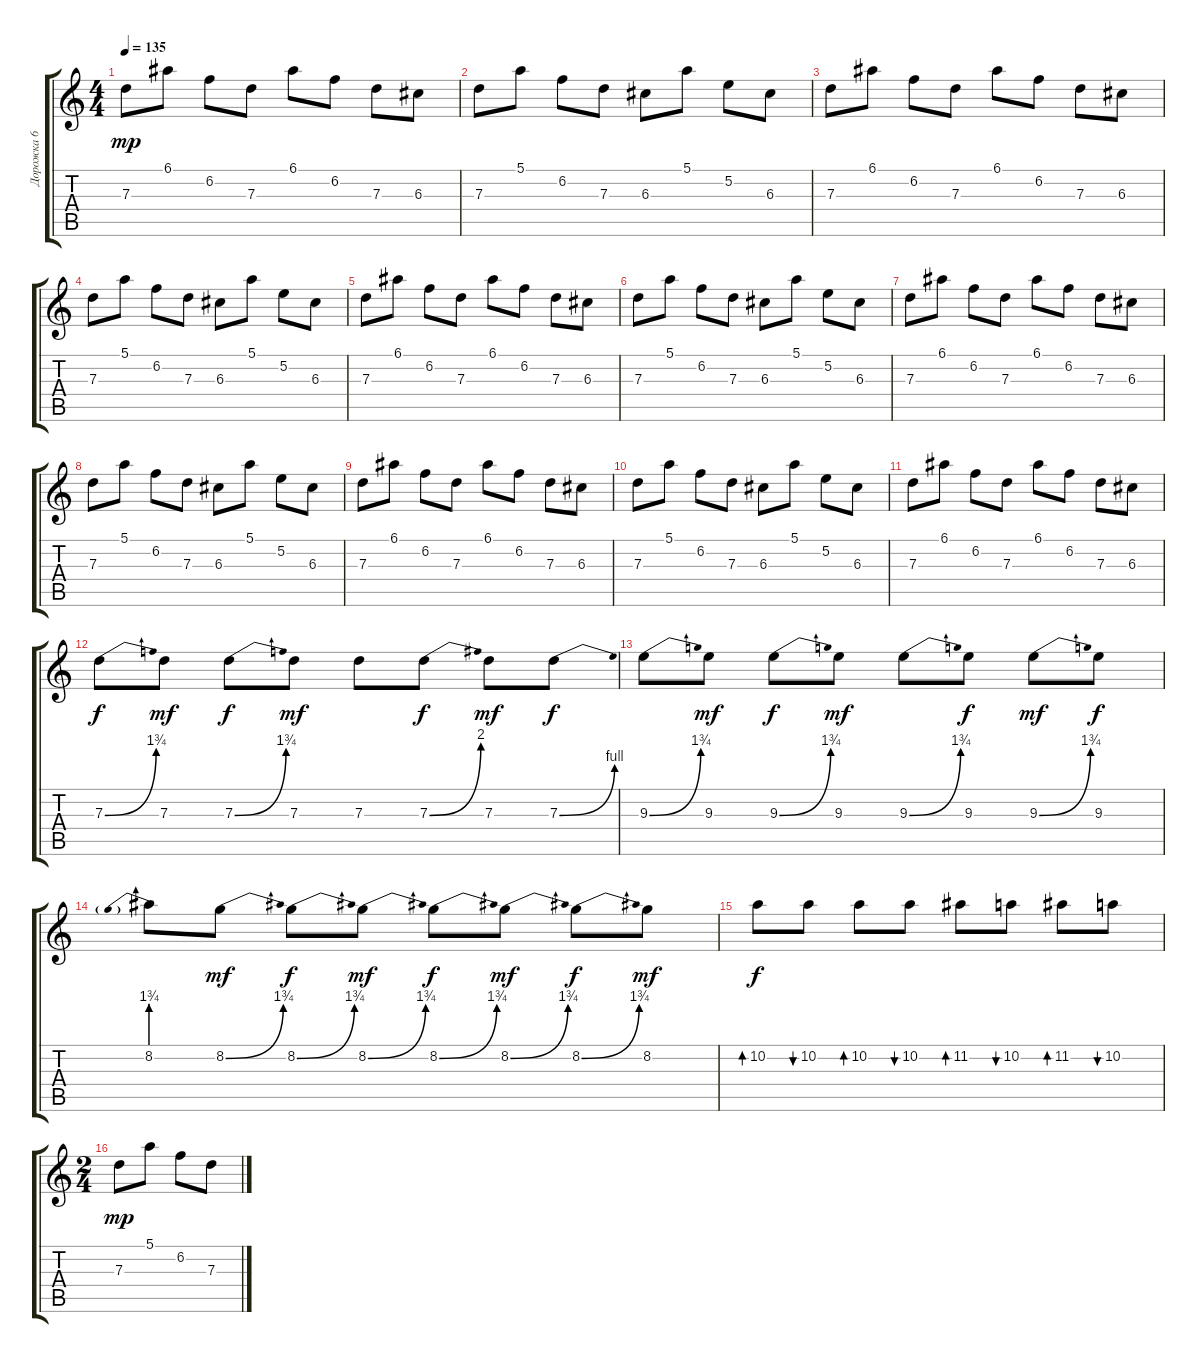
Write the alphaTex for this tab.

\track ("Дорожка 6" "Дорожка 6") {instrument overdrivenguitar}
\staff {score tabs}
\tuning (E4 B3 G3 D3 A2 E2) {hide}
\ts (4 4)
\tempo 135
\clef g2
\ks c
7.3.8{dy mp} 6.1.8 6.2.8 7.3.8 6.1.8 6.2.8 7.3.8 6.3.8 |
7.3.8 5.1.8 6.2.8 7.3.8 6.3.8 5.1.8 5.2.8 6.3.8 |
7.3.8 6.1.8 6.2.8 7.3.8 6.1.8 6.2.8 7.3.8 6.3.8 |
7.3.8 5.1.8 6.2.8 7.3.8 6.3.8 5.1.8 5.2.8 6.3.8 |
7.3.8 6.1.8 6.2.8 7.3.8 6.1.8 6.2.8 7.3.8 6.3.8 |
7.3.8 5.1.8 6.2.8 7.3.8 6.3.8 5.1.8 5.2.8 6.3.8 |
7.3.8 6.1.8 6.2.8 7.3.8 6.1.8 6.2.8 7.3.8 6.3.8 |
7.3.8 5.1.8 6.2.8 7.3.8 6.3.8 5.1.8 5.2.8 6.3.8 |
7.3.8 6.1.8 6.2.8 7.3.8 6.1.8 6.2.8 7.3.8 6.3.8 |
7.3.8 5.1.8 6.2.8 7.3.8 6.3.8 5.1.8 5.2.8 6.3.8 |
7.3.8 6.1.8 6.2.8 7.3.8 6.1.8 6.2.8 7.3.8 6.3.8 |
7.3{be (bend 0 0 60 7)}.8{dy f} 7.3.8{dy mf} 7.3{be (bend 0 0 60 7)}.8{dy f} 7.3.8{dy mf} 7.3.8 7.3{be (bend 0 0 60 8)}.8{dy f} 7.3.8{dy mf} 7.3{be (bend 0 0 60 4)}.8{dy f} |
9.3{be (bend 0 0 60 7)}.8 9.3.8{dy mf} 9.3{be (bend 0 0 60 7)}.8{dy f} 9.3.8{dy mf} 9.3{be (bend 0 0 60 7)}.8 9.3.8{dy f} 9.3{be (bend 0 0 60 7)}.8{dy mf} 9.3.8{dy f} |
8.2{be (prebend 0 7 60 7)}.8 8.2{be (bend 0 0 60 7)}.8{dy mf} 8.2{be (bend 0 0 60 7)}.8{dy f} 8.2{be (bend 0 0 60 7)}.8{dy mf} 8.2{be (bend 0 0 60 7)}.8{dy f} 8.2{be (bend 0 0 60 7)}.8{dy mf} 8.2{be (bend 0 0 60 7)}.8{dy f} 8.2.8{dy mf} |
10.2.8{bd 60 dy f} 10.2.8{bu 60} 10.2.8{bd 60} 10.2.8{bu 60} 11.2.8{bd 60} 10.2.8{bu 60} 11.2.8{bd 60} 10.2.8{bu 60} |
\ts (2 4)
7.3.8{dy mp} 5.1.8 6.2.8 7.3.8
